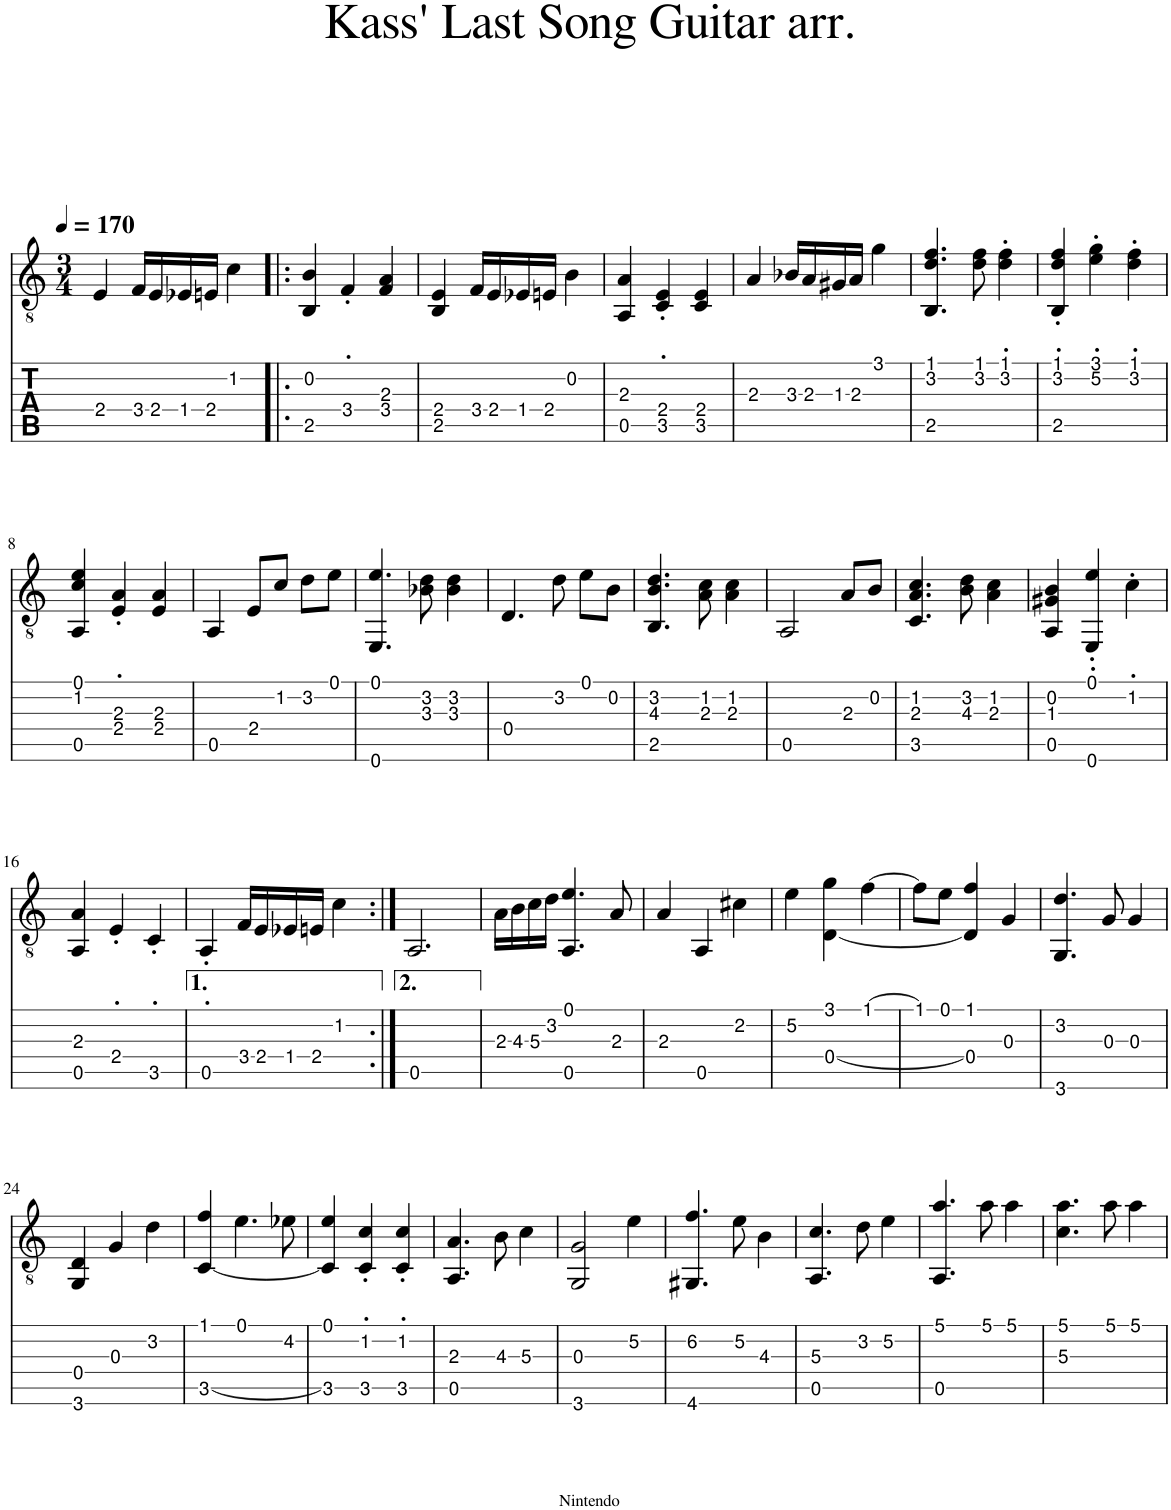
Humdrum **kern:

**kern	**kern
*part1	*part1
*staff2	*staff1
*I"Guitar	*
*I'Guit.	*
*stria6	*
*	*clefGv2
*k[]	*k[]
*M3/4	*M3/4
*MM170	*MM170
=1	=1
4E	4E/
16FLL	16F/LL
16EJ	16E/
16E-L	16E-X/
16EJJ	16En/JJ
4c	4c\
=2!|:	=2!|:
4BB 4B	4BB/ 4B/
4F'	4F'/
4F 4A	4F/ 4A/
=3	=3
4BB 4E	4BB/ 4E/
16FLL	16F/LL
16EJ	16E/
16E-L	16E-X/
16EJJ	16En/JJ
4B	4B\
=4	=4
4AA 4A	4AA/ 4A/
4C' 4E'	4C/' 4E/'
4C 4E	4C/ 4E/
=5	=5
4A	4A/
16B-LL	16B-X/LL
16AJ	16A/
16G#L	16G#X/
16AJJ	16A/JJ
4g	4g\
=6	=6
4.BB 4.d 4.f	4.BB/ 4.d/ 4.f/
8d 8f	8d\ 8f\
4d' 4f'	4d\' 4f\'
=7	=7
4BB' 4d' 4f'	4BB/' 4d/' 4f/'
4e' 4g'	4e\' 4g\'
4d' 4f'	4d\' 4f\'
!!LO:LB:g=z
=8	=8
4AA 4c 4e	4AA/ 4c/ 4e/
4E' 4A'	4E/' 4A/'
4E 4A	4E/ 4A/
=9	=9
4AA	4AA/
8EL	8E/L
8cJ	8c/J
8dL	8d\L
8eJ	8e\J
=10	=10
4.EE 4.e	4.EE/ 4.e/
8B- 8d	8B-X\ 8d\
4B- 4d	4B-\ 4d\
=11	=11
4.D	4.D/
8d	8d\
8eL	8e\L
8BJ	8B\J
=12	=12
4.BB 4.B 4.d	4.BB/ 4.B/ 4.d/
8A 8c	8A\ 8c\
4A 4c	4A\ 4c\
=13	=13
2AA	2AA/
8AL	8A/L
8BJ	8B/J
=14	=14
4.C 4.A 4.c	4.C/ 4.A/ 4.c/
8B 8d	8B\ 8d\
4A 4c	4A\ 4c\
=15	=15
4AA 4G# 4B	4AA/ 4G#X/ 4B/
4EE' 4e'	4EE/' 4e/'
4c'	4c'\
!!LO:LB:g=z
=16	=16
4AA 4A	4AA/ 4A/
4E'	4E'/
4C'	4C'/
=17	=17
4AA'	4AA'/
16FLL	16F/LL
16EJ	16E/
16E-L	16E-X/
16EJJ	16En/JJ
4c	4c\
=18:|!	=18:|!
2.AA	2.AA/
=19	=19
16ALL	16A\LL
16BJ	16B\
16cL	16c\
16dJJ	16d\JJ
4.AA 4.e	4.AA/ 4.e/
8A	8A/
=20	=20
4A	4A/
4AA	4AA/
4c#	4c#X\
=21	=21
4e	4e\
[4D 4g	[4D\ 4g\
[4f	[4f\
=22	=22
8fL]	8f\L]
8eJ	8e\J
4D] 4f	4D/] 4f/
4G	4G/
=23	=23
4.GG 4.d	4.GG/ 4.d/
8G	8G/
4G	4G/
!!LO:LB:g=z
=24	=24
4GG 4D	4GG/ 4D/
4G	4G/
4d	4d\
=25	=25
[4C 4f	[4C/ 4f/
4.e	4.e\
8e-	8e-X\
=26	=26
4C] 4e	4C/] 4e/
4C' 4c'	4C/' 4c/'
4C' 4c'	4C/' 4c/'
=27	=27
4.AA 4.A	4.AA/ 4.A/
8B	8B\
4c	4c\
=28	=28
2GG 2G	2GG/ 2G/
4e	4e\
=29	=29
4.GG# 4.f	4.GG#X/ 4.f/
8e	8e\
4B	4B\
=30	=30
4.AA 4.c	4.AA/ 4.c/
8d	8d\
4e	4e\
=31	=31
4.AA 4.a	4.AA/ 4.a/
8a	8a\
4a	4a\
=32	=32
4.c 4.a	4.c\ 4.a\
8a	8a\
4a	4a\
=	=
*-	*-
